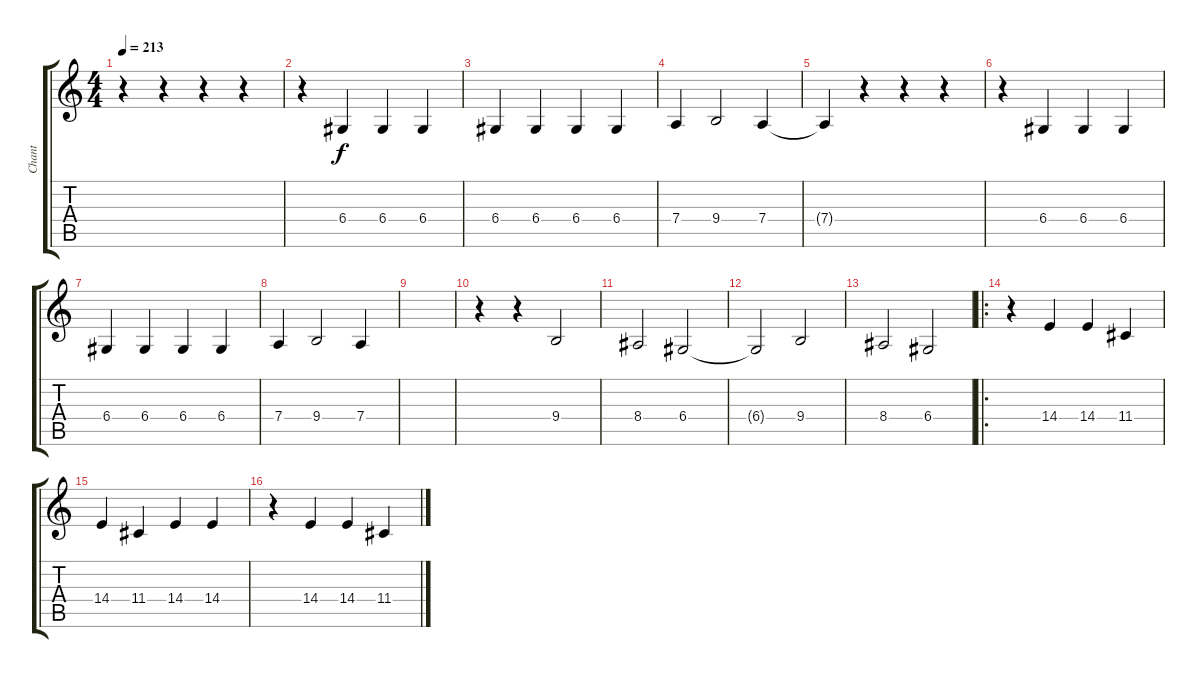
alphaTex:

\track ("Chant" "Chant") {instrument choiraahs}
\staff {score tabs}
\tuning (E4 B3 G3 D3 A2 E2) {hide}
\ts (4 4)
\tempo 213
\clef g2
\ks c
r.4{dy f} r.4 r.4 r.4 |
r.4 6.4.4 6.4.4 6.4.4 |
6.4.4 6.4.4 6.4.4 6.4.4 |
7.4.4 9.4.2 7.4.4 |
7.4{t}.4 r.4 r.4 r.4 |
r.4 6.4.4 6.4.4 6.4.4 |
6.4.4 6.4.4 6.4.4 6.4.4 |
7.4.4 9.4.2 7.4.4 |
|
r.4 r.4 9.4.2 |
8.4.2 6.4.2 |
6.4{t}.2 9.4.2 |
8.4.2 6.4.2 |
\ro
r.4 14.4.4 14.4.4 11.4.4 |
14.4.4 11.4.4 14.4.4 14.4.4 |
r.4 14.4.4 14.4.4 11.4.4
